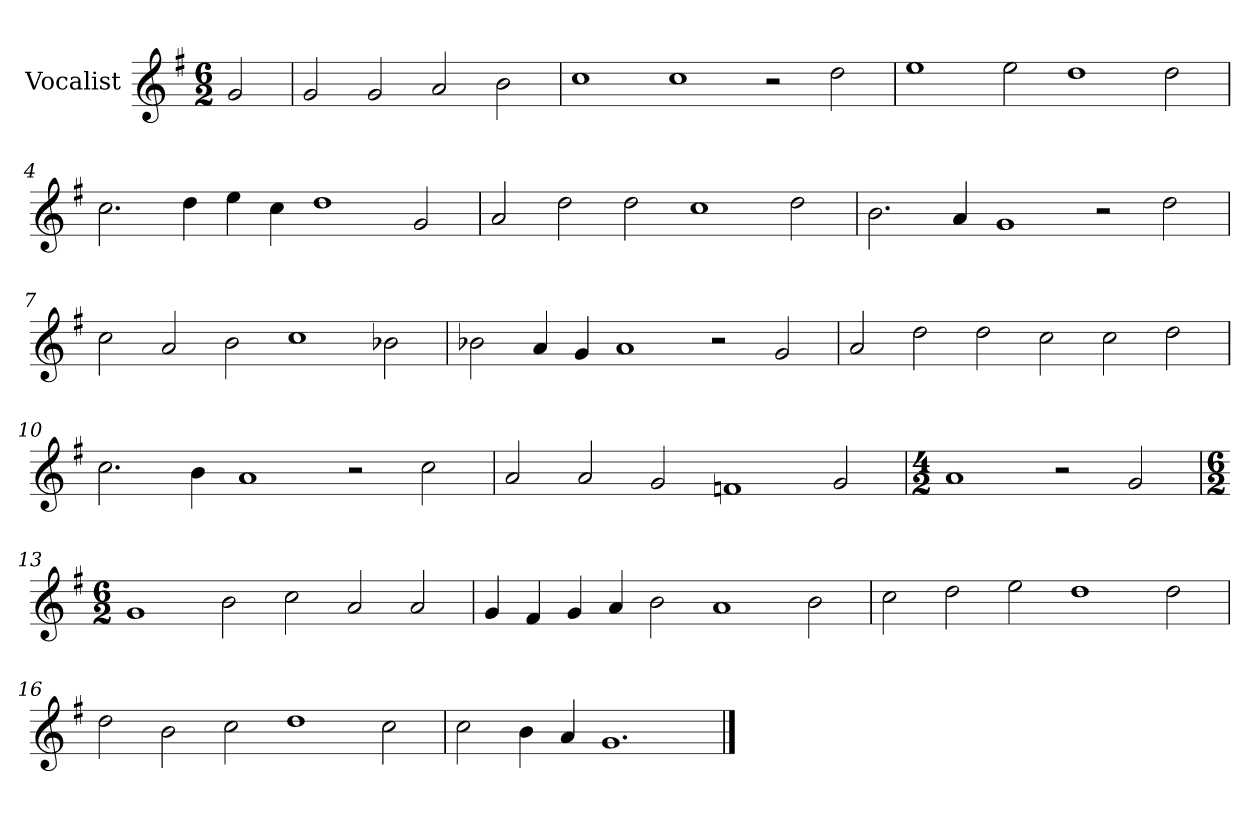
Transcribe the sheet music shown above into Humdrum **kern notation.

**kern
*part1
*staff1
*I"Vocalist
*k[f#]
*G:
*M6/2
=
2g
=1
2g
2g
2a
2b
=2
1cc
1cc
2r
2dd
=3
1ee
2ee
1dd
2dd
=4
2.cc
4dd
4ee
4cc
1dd
2g
=5
2a
2dd
2dd
1cc
2dd
=6
2.b
4a
1g
2r
2dd
=7
2cc
2a
2b
1cc
2b-X
=8
2b-X
4a
4g
1a
2r
2g
=9
2a
2dd
2dd
2cc
2cc
2dd
=10
2.cc
4b
1a
2r
2cc
=11
2a
2a
2g
1fn
2g
=12
*M4/2
1a
2r
2g
=13
*M6/2
1g
2b
2cc
2a
2a
=14
4g
4f#
4g
4a
2b
1a
2b
=15
2cc
2dd
2ee
1dd
2dd
=16
2dd
2b
2cc
1dd
2cc
=17
2cc
4b
4a
1.g
==
*-
